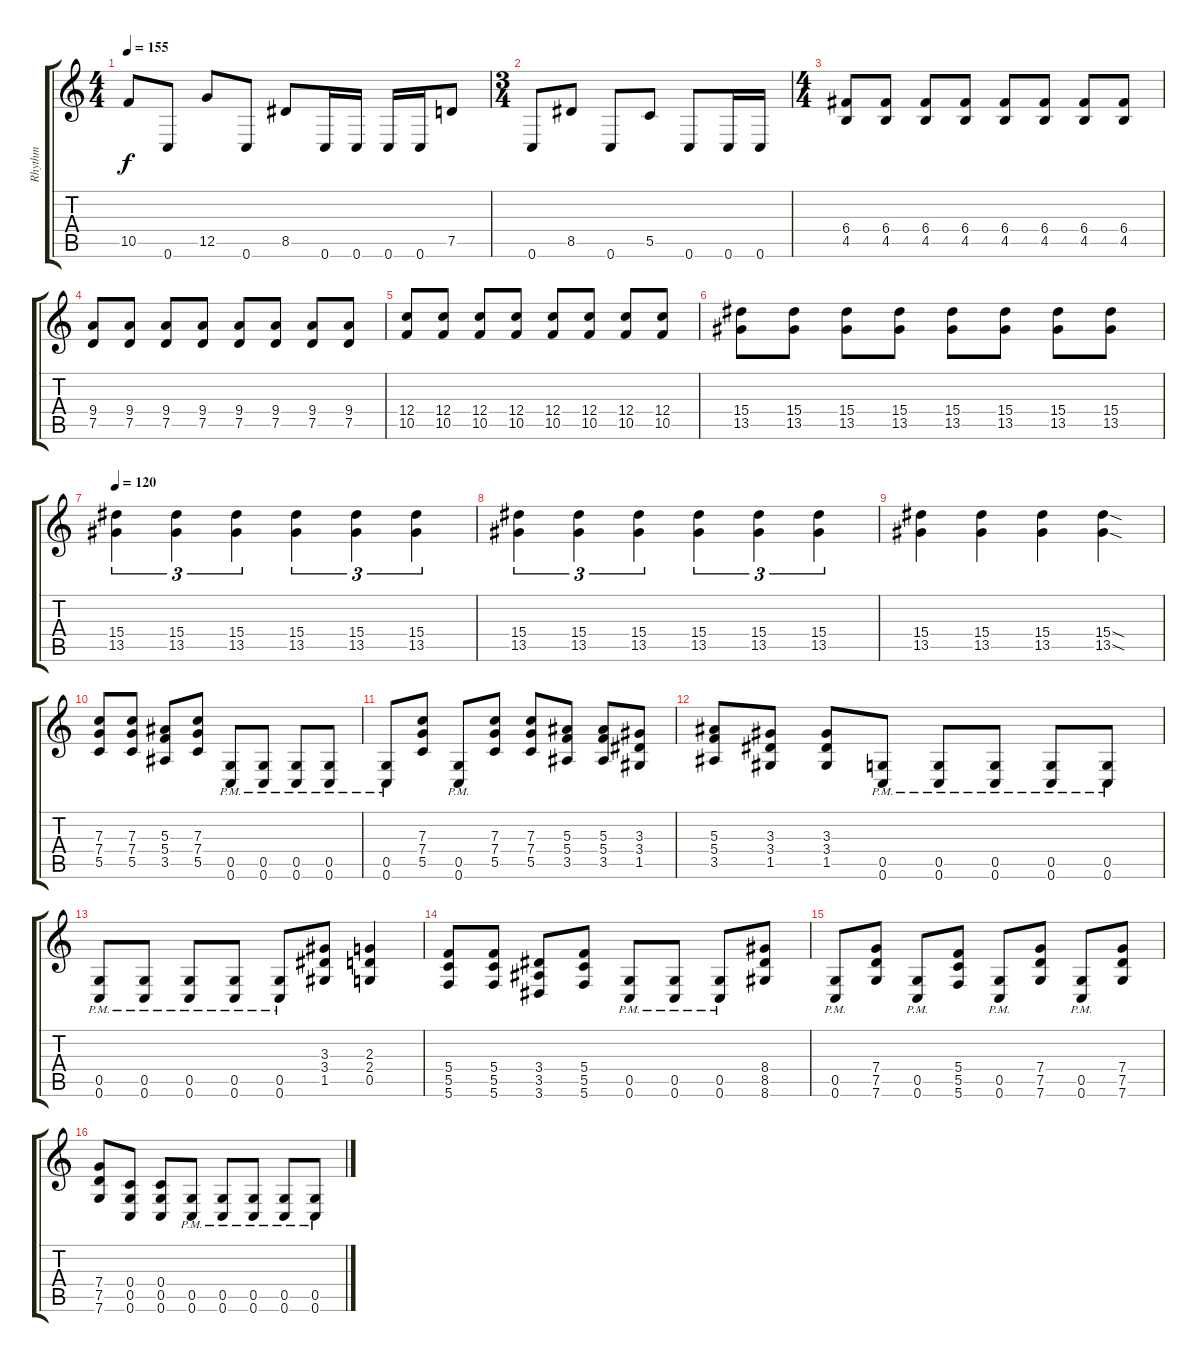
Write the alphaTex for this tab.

\track ("Rhythm" "Rhythm") {instrument distortionguitar}
\staff {score tabs}
\tuning (D4 A3 F3 C3 G2 C2) {hide}
\ts (4 4)
\tempo 155
\clef g2
\ks c
10.5.8{dy f} 0.6.8 12.5.8 0.6.8 8.5.8 0.6.16 0.6.16 0.6.16 0.6.16 7.5.8 |
\ts (3 4)
0.6.8 8.5.8 0.6.8 5.5.8 0.6.8 0.6.16 0.6.16 |
\ts (4 4)
(6.4 4.5).8 (6.4 4.5).8 (6.4 4.5).8 (6.4 4.5).8 (6.4 4.5).8 (6.4 4.5).8 (6.4 4.5).8 (6.4 4.5).8 |
(9.4 7.5).8 (9.4 7.5).8 (9.4 7.5).8 (9.4 7.5).8 (9.4 7.5).8 (9.4 7.5).8 (9.4 7.5).8 (9.4 7.5).8 |
(12.4 10.5).8 (12.4 10.5).8 (12.4 10.5).8 (12.4 10.5).8 (12.4 10.5).8 (12.4 10.5).8 (12.4 10.5).8 (12.4 10.5).8 |
(15.4 13.5).8 (15.4 13.5).8 (15.4 13.5).8 (15.4 13.5).8 (15.4 13.5).8 (15.4 13.5).8 (15.4 13.5).8 (15.4 13.5).8 |
\tempo 120
(15.4 13.5).4{tu (3 2)} (15.4 13.5).4{tu (3 2)} (15.4 13.5).4{tu (3 2)} (15.4 13.5).4{tu (3 2)} (15.4 13.5).4{tu (3 2)} (15.4 13.5).4{tu (3 2)} |
(15.4 13.5).4{tu (3 2)} (15.4 13.5).4{tu (3 2)} (15.4 13.5).4{tu (3 2)} (15.4 13.5).4{tu (3 2)} (15.4 13.5).4{tu (3 2)} (15.4 13.5).4{tu (3 2)} |
(15.4 13.5).4 (15.4 13.5).4 (15.4 13.5).4 (15.4{sod} 13.5{sod}).4 |
(7.3 7.4 5.5).8{balance 0} (7.3 7.4 5.5).8 (5.3 5.4 3.5).8 (7.3 7.4 5.5).8 (0.5{pm} 0.6{pm}).8 (0.5{pm} 0.6{pm}).8 (0.5{pm} 0.6{pm}).8 (0.5{pm} 0.6{pm}).8 |
(0.5{pm} 0.6{pm}).8 (7.3 7.4 5.5).8 (0.5{pm} 0.6{pm}).8 (7.3 7.4 5.5).8 (7.3 7.4 5.5).8 (5.3 5.4 3.5).8 (5.3 5.4 3.5).8 (3.3 3.4 1.5).8 |
(5.3 5.4 3.5).8 (3.3 3.4 1.5).8 (3.3 3.4 1.5).8 (0.5{pm} 0.6{pm}).8 (0.5{pm} 0.6{pm}).8 (0.5{pm} 0.6{pm}).8 (0.5{pm} 0.6{pm}).8 (0.5{pm} 0.6{pm}).8 |
(0.5{pm} 0.6{pm}).8 (0.5{pm} 0.6{pm}).8 (0.5{pm} 0.6{pm}).8 (0.5{pm} 0.6{pm}).8 (0.5{pm} 0.6{pm}).8 (3.3 3.4 1.5).8 (2.3 2.4 0.5).4 |
(5.4 5.5 5.6).8 (5.4 5.5 5.6).8 (3.4 3.5 3.6).8 (5.4 5.5 5.6).8 (0.5{pm} 0.6{pm}).8 (0.5{pm} 0.6{pm}).8 (0.5{pm} 0.6{pm}).8 (8.4 8.5 8.6).8 |
(0.5{pm} 0.6{pm}).8 (7.4 7.5 7.6).8 (0.5{pm} 0.6{pm}).8 (5.4 5.5 5.6).8 (0.5{pm} 0.6{pm}).8 (7.4 7.5 7.6).8 (0.5{pm} 0.6{pm}).8 (7.4 7.5 7.6).8 |
(7.4 7.5 7.6).8 (0.4 0.5 0.6).8 (0.4 0.5 0.6).8 (0.5{pm} 0.6{pm}).8 (0.5{pm} 0.6{pm}).8 (0.5{pm} 0.6{pm}).8 (0.5{pm} 0.6{pm}).8 (0.5{pm} 0.6{pm}).8
